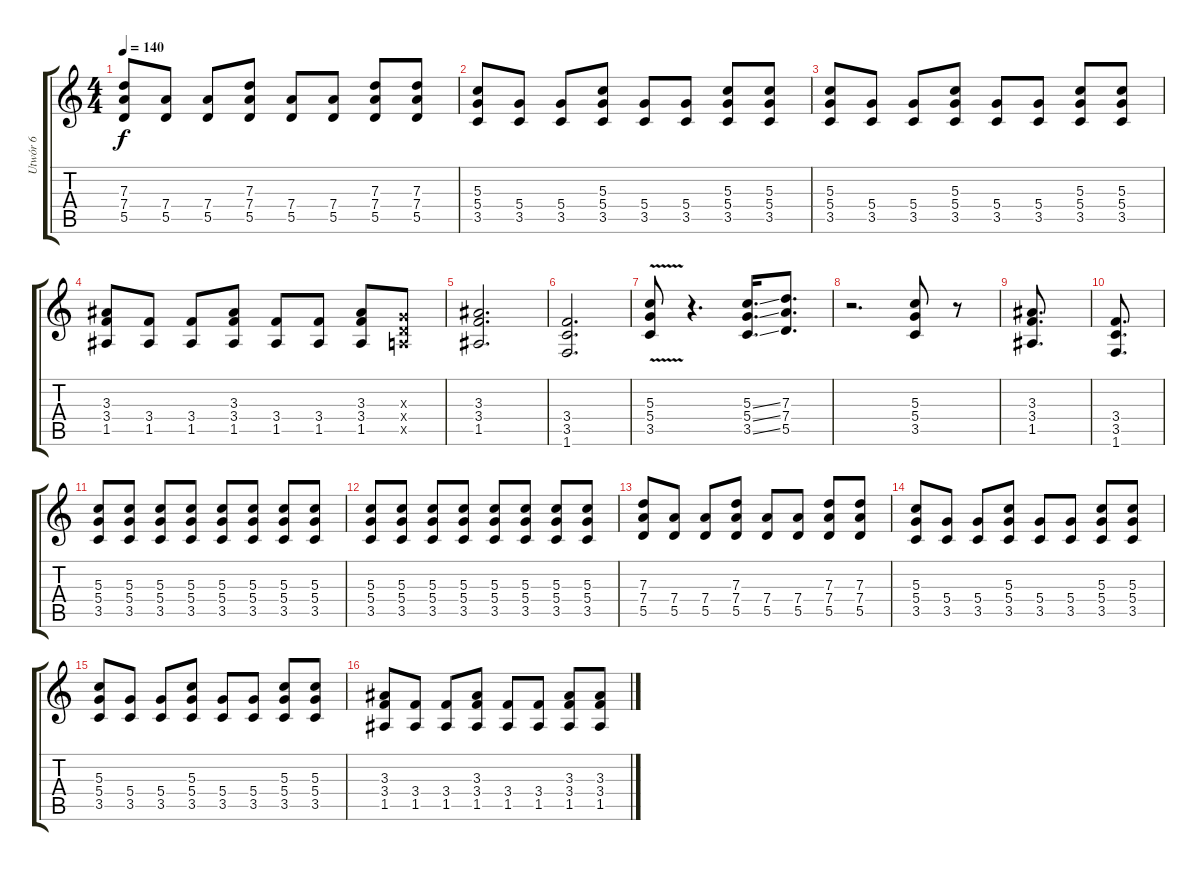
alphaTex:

\track ("Utwór 6" "Utwór 6") {instrument distortionguitar}
\staff {score tabs}
\tuning (E4 B3 G3 D3 A2 E2) {hide}
\ts (4 4)
\tempo 140
\clef g2
\ks c
(7.3 7.4 5.5).8{dy f} (7.4 5.5).8 (7.4 5.5).8 (7.3 7.4 5.5).8 (7.4 5.5).8 (7.4 5.5).8 (7.3 7.4 5.5).8 (7.3 7.4 5.5).8 |
(5.3 5.4 3.5).8 (5.4 3.5).8 (5.4 3.5).8 (5.3 5.4 3.5).8 (5.4 3.5).8 (5.4 3.5).8 (5.3 5.4 3.5).8 (5.3 5.4 3.5).8 |
(5.3 5.4 3.5).8 (5.4 3.5).8 (5.4 3.5).8 (5.3 5.4 3.5).8 (5.4 3.5).8 (5.4 3.5).8 (5.3 5.4 3.5).8 (5.3 5.4 3.5).8 |
(3.3 3.4 1.5).8 (3.4 1.5).8 (3.4 1.5).8 (3.3 3.4 1.5).8 (3.4 1.5).8 (3.4 1.5).8 (3.3 3.4 1.5).8 (0.3{x} 0.4{x} 0.5{x}).8 |
(3.3 3.4 1.5).2{d} |
(3.4 3.5 1.6).2{d} |
(5.3{v} 5.4{v} 3.5{v}).8 r.4{d} (5.3{ss} 5.4{ss} 3.5{ss}).16{d} (7.3 7.4 5.5).8{d} |
r.2{d} (5.3 5.4 3.5).8 r.8 |
(3.3 3.4 1.5).8{d} |
(3.4 3.5 1.6).8{d} |
(5.3 5.4 3.5).8 (5.3 5.4 3.5).8 (5.3 5.4 3.5).8 (5.3 5.4 3.5).8 (5.3 5.4 3.5).8 (5.3 5.4 3.5).8 (5.3 5.4 3.5).8 (5.3 5.4 3.5).8 |
(5.3 5.4 3.5).8 (5.3 5.4 3.5).8 (5.3 5.4 3.5).8 (5.3 5.4 3.5).8 (5.3 5.4 3.5).8 (5.3 5.4 3.5).8 (5.3 5.4 3.5).8 (5.3 5.4 3.5).8 |
(7.3 7.4 5.5).8 (7.4 5.5).8 (7.4 5.5).8 (7.3 7.4 5.5).8 (7.4 5.5).8 (7.4 5.5).8 (7.3 7.4 5.5).8 (7.3 7.4 5.5).8 |
(5.3 5.4 3.5).8 (5.4 3.5).8 (5.4 3.5).8 (5.3 5.4 3.5).8 (5.4 3.5).8 (5.4 3.5).8 (5.3 5.4 3.5).8 (5.3 5.4 3.5).8 |
(5.3 5.4 3.5).8 (5.4 3.5).8 (5.4 3.5).8 (5.3 5.4 3.5).8 (5.4 3.5).8 (5.4 3.5).8 (5.3 5.4 3.5).8 (5.3 5.4 3.5).8 |
(3.3 3.4 1.5).8 (3.4 1.5).8 (3.4 1.5).8 (3.3 3.4 1.5).8 (3.4 1.5).8 (3.4 1.5).8 (3.3 3.4 1.5).8 (3.3 3.4 1.5).8
